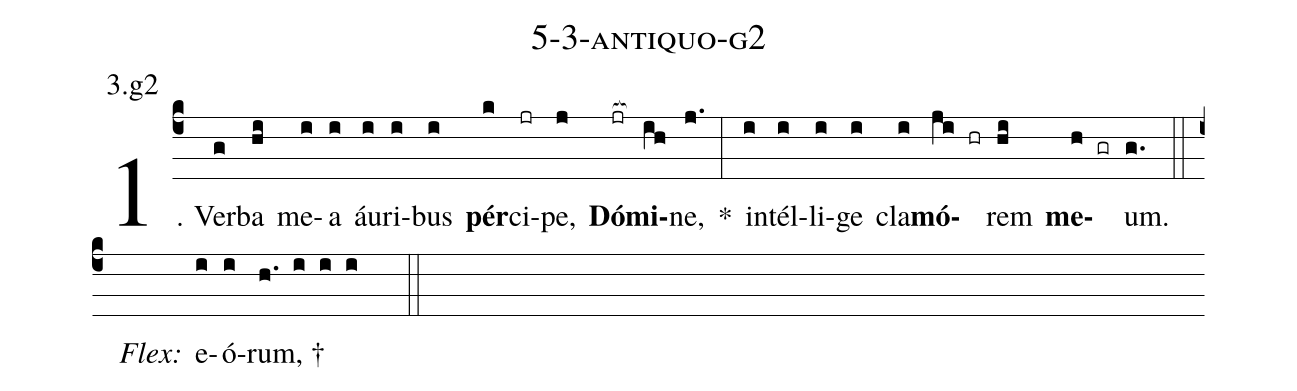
name: 5-3-antiquo-g2;
annotation: 3.g2;
%%
(c4)1. Ver(g)ba(hi) me(i)a(i) áu(i)ri(i)bus(i) <b>pér</b>(k)ci(jr)pe,(j) <b>Dó</b>(jr[ocb:1{])<b>mi</b>(ih[ocb:0}])ne,(j.) *(:) in(i)tél(i)li(i)ge(i) cla(i)<b>mó</b>(ji hr)rem(hi) <b>me</b>(h gr)um.(g.) (::)
<i>Flex:</i>()  e(i)ó(i)rum, †(h. i i i  ::)
